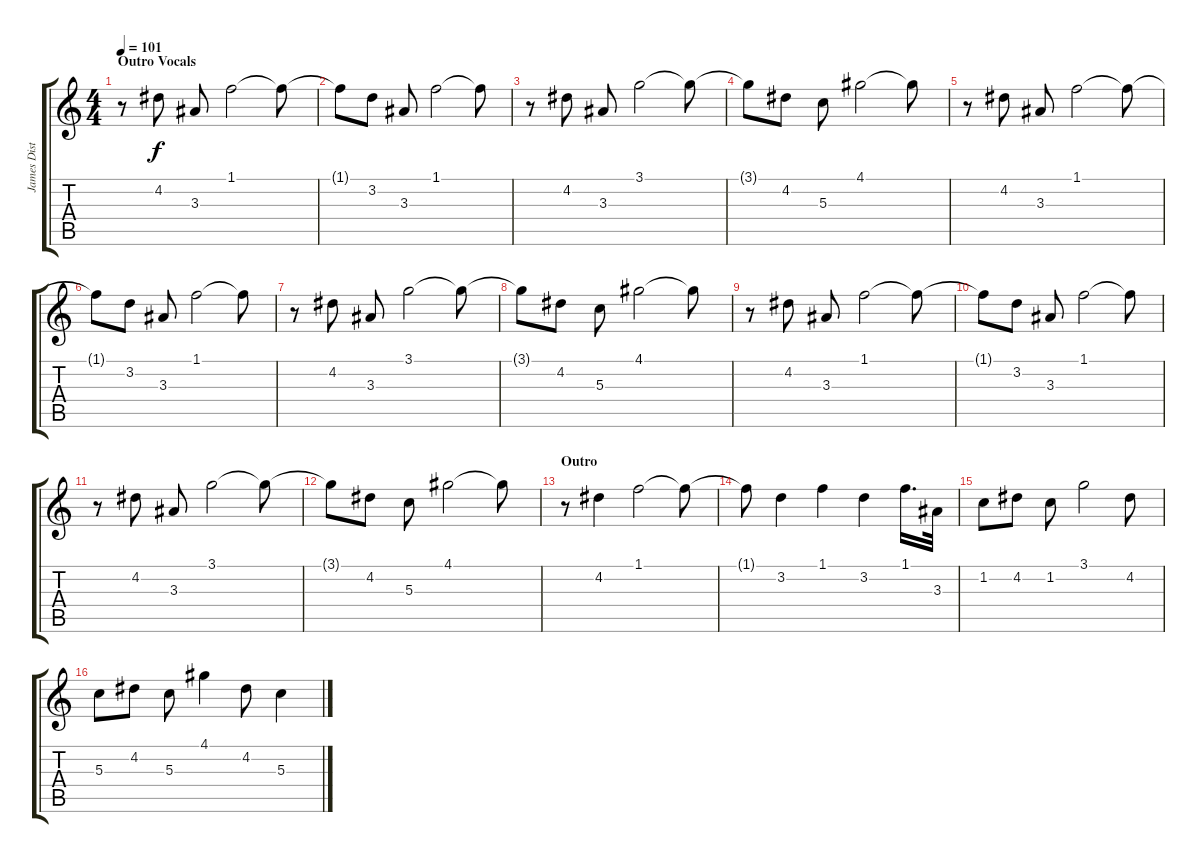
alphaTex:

\track ("James Distortion 1" "James Dist") {instrument distortionguitar}
\staff {score tabs}
\tuning (E4 B3 G3 D3 A2 E2) {hide}
\ts (4 4)
\section ("" "Outro Vocals")
\tempo 101
\clef g2
\ks c
r.8{dy f} 4.2.8 3.3.8 1.1.2 1.1{t}.8 |
1.1{t}.8 3.2.8 3.3.8 1.1.2 1.1{t}.8 |
r.8 4.2.8 3.3.8 3.1.2 3.1{t}.8 |
3.1{t}.8 4.2.8 5.3.8 4.1.2 4.1{t}.8 |
r.8 4.2.8 3.3.8 1.1.2 1.1{t}.8 |
1.1{t}.8 3.2.8 3.3.8 1.1.2 1.1{t}.8 |
r.8 4.2.8 3.3.8 3.1.2 3.1{t}.8 |
3.1{t}.8 4.2.8 5.3.8 4.1.2 4.1{t}.8 |
r.8 4.2.8 3.3.8 1.1.2 1.1{t}.8 |
1.1{t}.8 3.2.8 3.3.8 1.1.2 1.1{t}.8 |
r.8 4.2.8 3.3.8 3.1.2 3.1{t}.8 |
3.1{t}.8 4.2.8 5.3.8 4.1.2 4.1{t}.8 |
\section ("" "Outro")
r.8 4.2.4 1.1.2 1.1{t}.8 |
1.1{t}.8 3.2.4 1.1.4 3.2.4 1.1.16{d} 3.3.32 |
1.2.8 4.2.8 1.2.8 3.1.2 4.2.8 |
5.3.8 4.2.8 5.3.8 4.1.4 4.2.8 5.3.4
